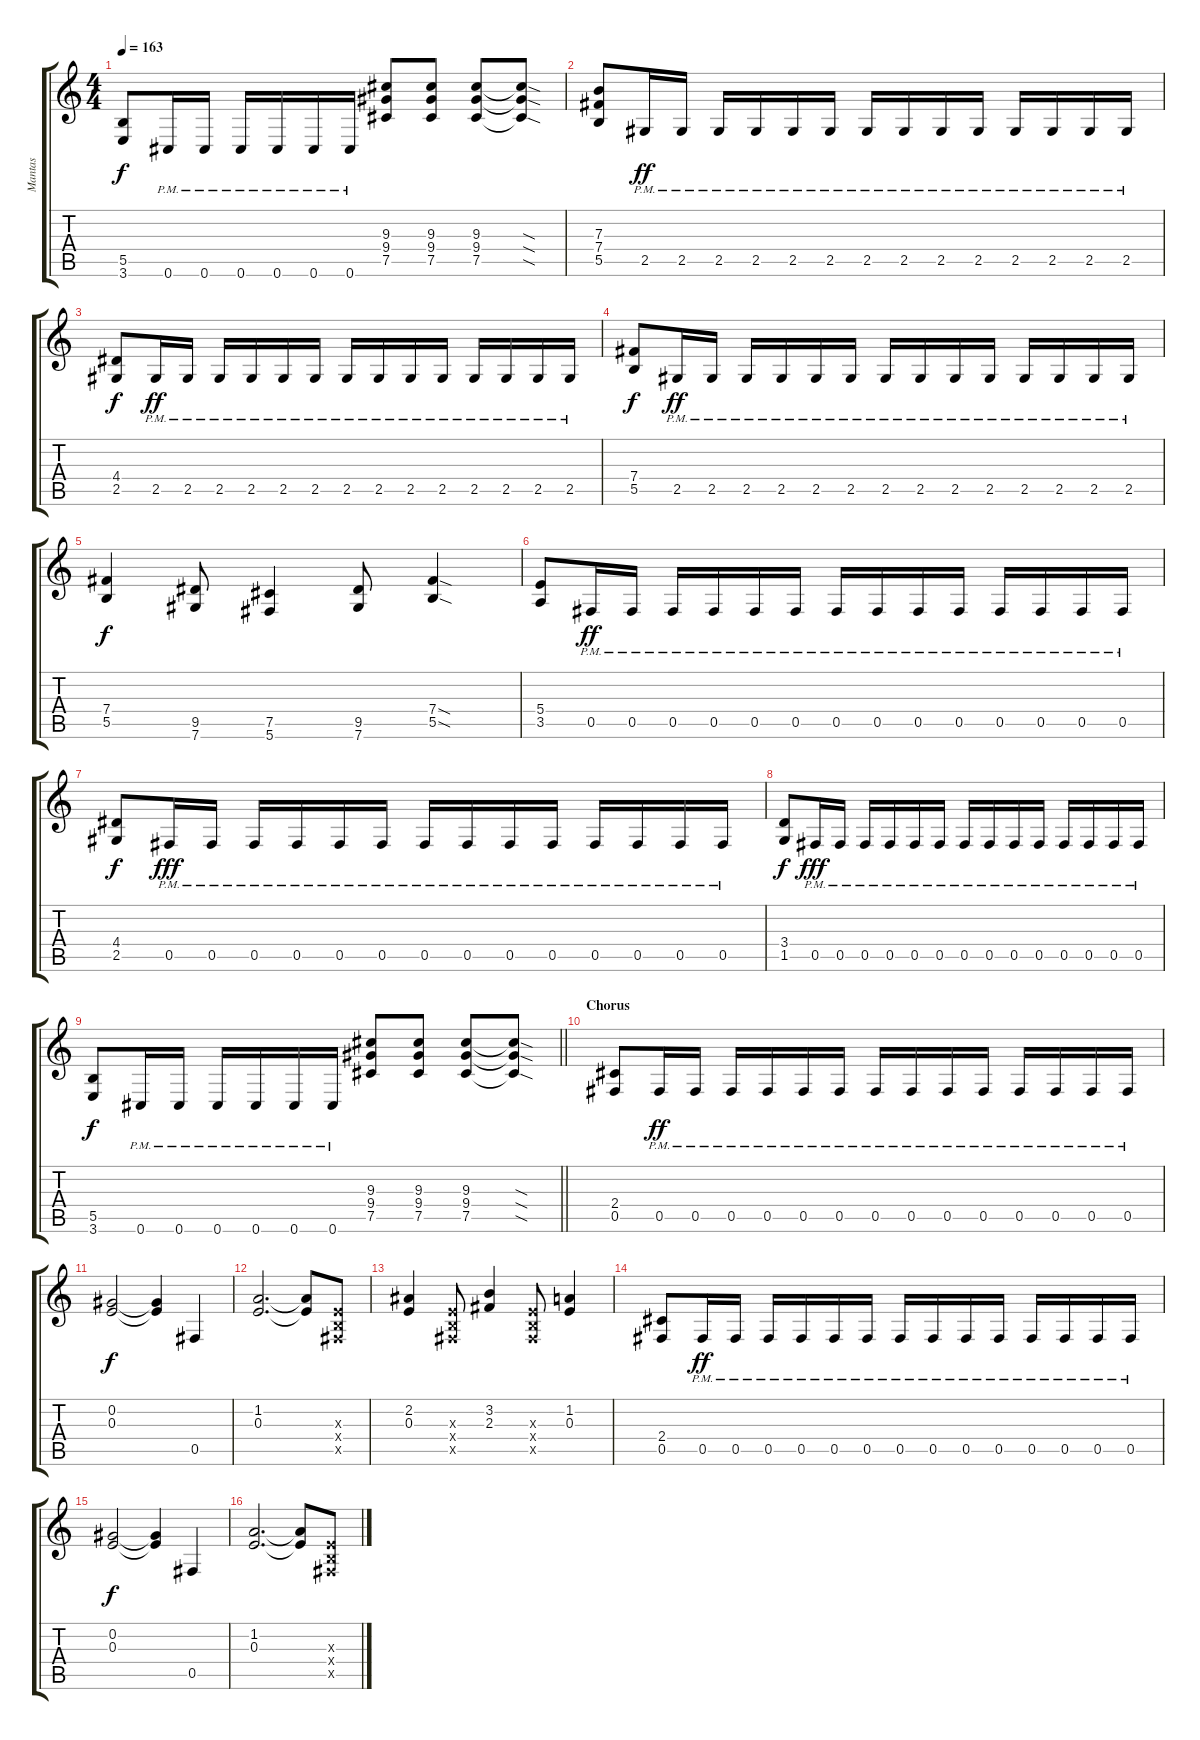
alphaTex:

\track ("Mantas" "Mantas") {instrument overdrivenguitar}
\staff {score tabs}
\tuning (Db4 Ab3 E3 B2 Gb2 Db2) {hide}
\ts (4 4)
\tempo 163
\clef g2
\ks c
(5.5 3.6).8{dy f} 0.6{pm}.16 0.6{pm}.16 0.6{pm}.16 0.6{pm}.16 0.6{pm}.16 0.6{pm}.16 (9.3 9.4 7.5).8 (9.3 9.4 7.5).8 (9.3 9.4 7.5).8 (9.3{sod t} 9.4{sod t} 7.5{sod t}).8 |
(7.3 7.4 5.5).8 2.5{pm}.16{dy ff} 2.5{pm}.16 2.5{pm}.16 2.5{pm}.16 2.5{pm}.16 2.5{pm}.16 2.5{pm}.16 2.5{pm}.16 2.5{pm}.16 2.5{pm}.16 2.5{pm}.16 2.5{pm}.16 2.5{pm}.16 2.5{pm}.16 |
(4.4 2.5).8{dy f} 2.5{pm}.16{dy ff} 2.5{pm}.16 2.5{pm}.16 2.5{pm}.16 2.5{pm}.16 2.5{pm}.16 2.5{pm}.16 2.5{pm}.16 2.5{pm}.16 2.5{pm}.16 2.5{pm}.16 2.5{pm}.16 2.5{pm}.16 2.5{pm}.16 |
(7.4 5.5).8{dy f} 2.5{pm}.16{dy ff} 2.5{pm}.16 2.5{pm}.16 2.5{pm}.16 2.5{pm}.16 2.5{pm}.16 2.5{pm}.16 2.5{pm}.16 2.5{pm}.16 2.5{pm}.16 2.5{pm}.16 2.5{pm}.16 2.5{pm}.16 2.5{pm}.16 |
(7.4 5.5).4{dy f} (9.5 7.6).8 (7.5 5.6).4 (9.5 7.6).8 (7.4{sod} 5.5{sod}).4 |
(5.4 3.5).8 0.5{pm}.16{dy ff} 0.5{pm}.16 0.5{pm}.16 0.5{pm}.16 0.5{pm}.16 0.5{pm}.16 0.5{pm}.16 0.5{pm}.16 0.5{pm}.16 0.5{pm}.16 0.5{pm}.16 0.5{pm}.16 0.5{pm}.16 0.5{pm}.16 |
(4.4 2.5).8{dy f} 0.5{pm}.16{dy fff} 0.5{pm}.16 0.5{pm}.16 0.5{pm}.16 0.5{pm}.16 0.5{pm}.16 0.5{pm}.16 0.5{pm}.16 0.5{pm}.16 0.5{pm}.16 0.5{pm}.16 0.5{pm}.16 0.5{pm}.16 0.5{pm}.16 |
(3.4 1.5).8{dy f} 0.5{pm}.16{dy fff} 0.5{pm}.16 0.5{pm}.16 0.5{pm}.16 0.5{pm}.16 0.5{pm}.16 0.5{pm}.16 0.5{pm}.16 0.5{pm}.16 0.5{pm}.16 0.5{pm}.16 0.5{pm}.16 0.5{pm}.16 0.5{pm}.16 |
\barLineRight lightlight
(5.5 3.6).8{dy f} 0.6{pm}.16 0.6{pm}.16 0.6{pm}.16 0.6{pm}.16 0.6{pm}.16 0.6{pm}.16 (9.3 9.4 7.5).8 (9.3 9.4 7.5).8 (9.3 9.4 7.5).8 (9.3{sod t} 9.4{sod t} 7.5{sod t}).8 |
\section ("" "Chorus")
(2.4 0.5).8 0.5{pm}.16{dy ff} 0.5{pm}.16 0.5{pm}.16 0.5{pm}.16 0.5{pm}.16 0.5{pm}.16 0.5{pm}.16 0.5{pm}.16 0.5{pm}.16 0.5{pm}.16 0.5{pm}.16 0.5{pm}.16 0.5{pm}.16 0.5{pm}.16 |
(0.2 0.3).2{dy f} (0.2{t} 0.3{t}).4 0.5.4 |
(1.2 0.3).2{d} (1.2{t} 0.3{t}).8 (0.3{x} 0.4{x} 0.5{x}).8 |
(2.2 0.3).4 (0.3{x} 0.4{x} 0.5{x}).8 (3.2 2.3).4 (0.3{x} 0.4{x} 0.5{x}).8 (1.2 0.3).4 |
(2.4 0.5).8 0.5{pm}.16{dy ff} 0.5{pm}.16 0.5{pm}.16 0.5{pm}.16 0.5{pm}.16 0.5{pm}.16 0.5{pm}.16 0.5{pm}.16 0.5{pm}.16 0.5{pm}.16 0.5{pm}.16 0.5{pm}.16 0.5{pm}.16 0.5{pm}.16 |
(0.2 0.3).2{dy f} (0.2{t} 0.3{t}).4 0.5.4 |
(1.2 0.3).2{d} (1.2{t} 0.3{t}).8 (0.3{x} 0.4{x} 0.5{x}).8
